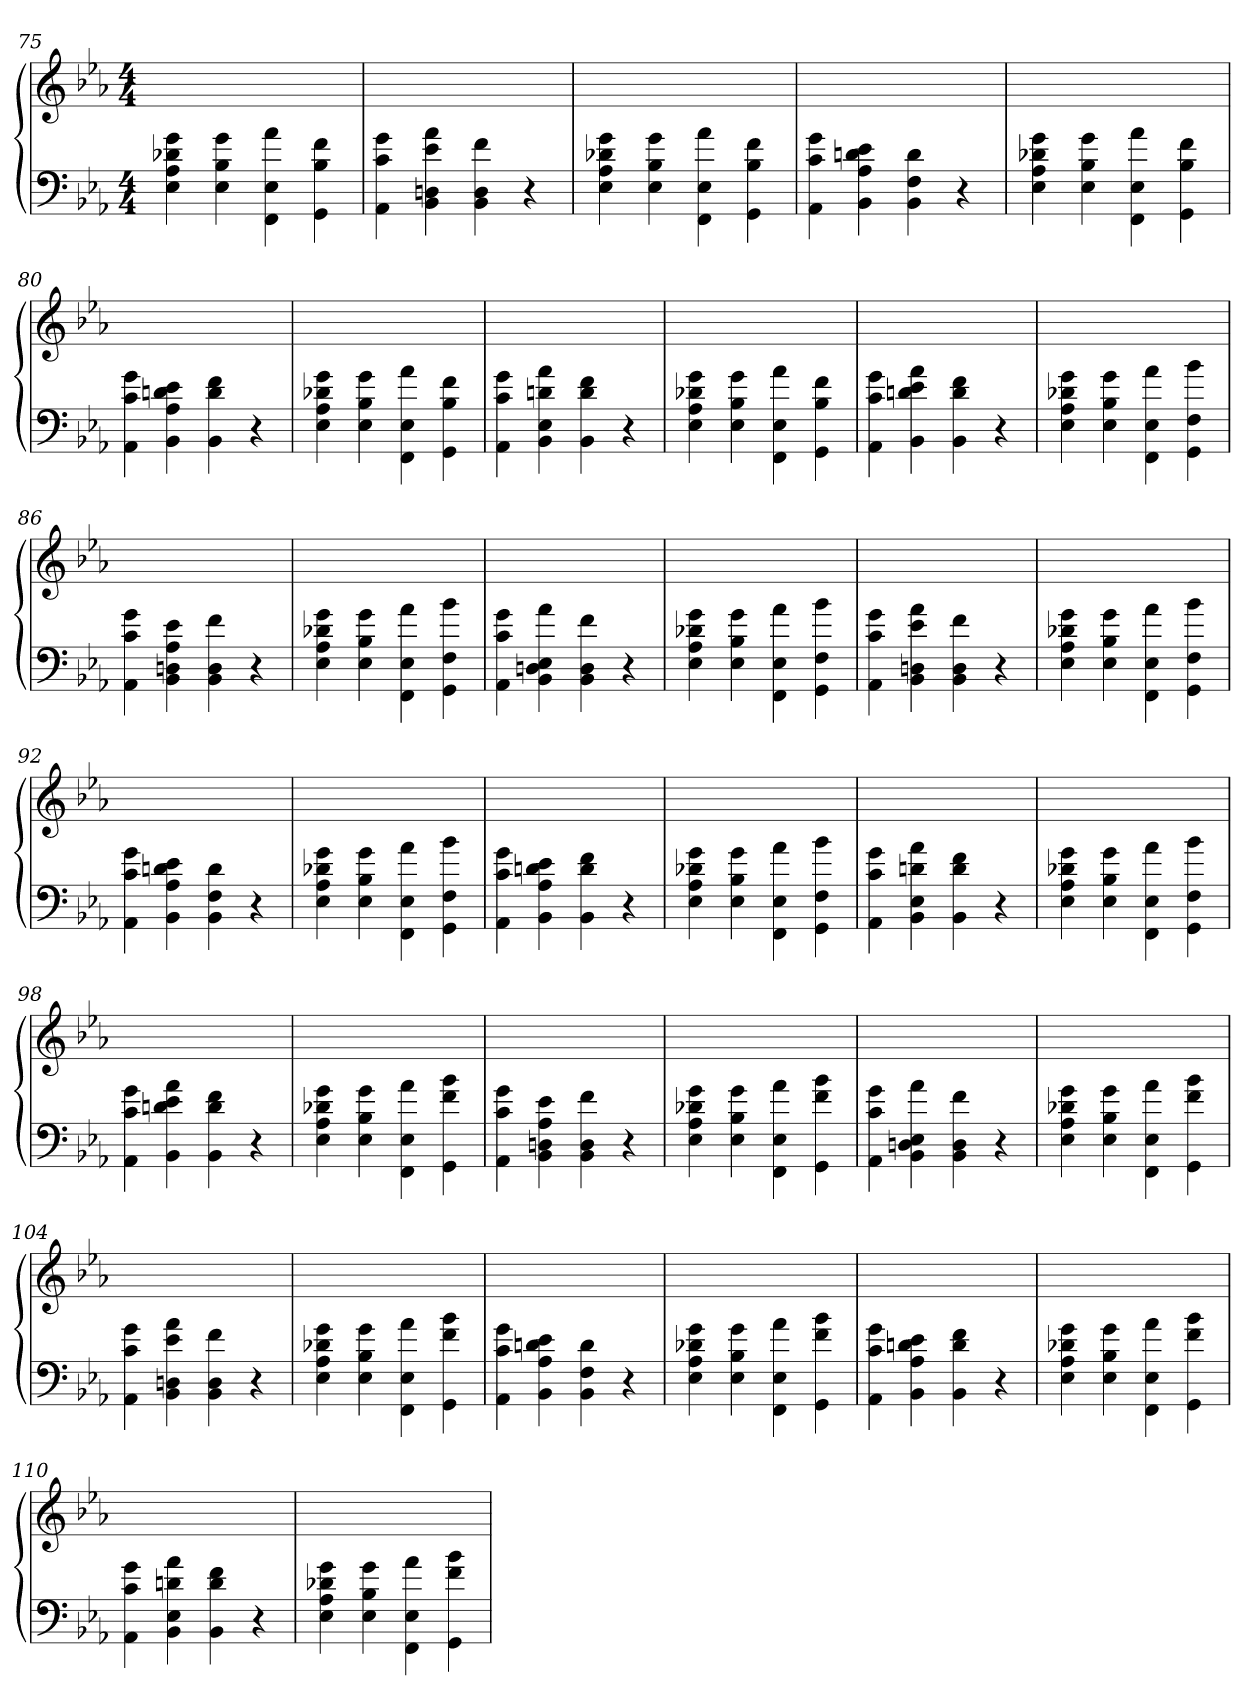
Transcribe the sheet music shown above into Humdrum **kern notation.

**kern	**kern
*part2	*part1
*staff2	*staff1
*clefF4	*clefG2
*k[b-e-a-]	*k[b-e-a-]
*E-:	*E-:
*M4/4	*M4/4
=75	=75
4E- 4A- 4d-X 4g	1ryy
4E- 4B- 4g	.
4FF 4E- 4a-	.
4GG 4B- 4f	.
=76	=76
4AA- 4c 4g	1ryy
4BB- 4Dn 4e- 4a-	.
4BB- 4D 4f	.
4r	.
=77	=77
4E- 4A- 4d-X 4g	1ryy
4E- 4B- 4g	.
4FF 4E- 4a-	.
4GG 4B- 4f	.
=78	=78
4AA- 4c 4g	1ryy
4BB- 4A- 4dn 4e-	.
4BB- 4F 4d	.
4r	.
=79	=79
4E- 4A- 4d-X 4g	1ryy
4E- 4B- 4g	.
4FF 4E- 4a-	.
4GG 4B- 4f	.
=80	=80
4AA- 4c 4g	1ryy
4BB- 4A- 4dn 4e-	.
4BB- 4d 4f	.
4r	.
=81	=81
4E- 4A- 4d-X 4g	1ryy
4E- 4B- 4g	.
4FF 4E- 4a-	.
4GG 4B- 4f	.
=82	=82
4AA- 4c 4g	1ryy
4BB- 4E- 4dn 4a-	.
4BB- 4d 4f	.
4r	.
=83	=83
4E- 4A- 4d-X 4g	1ryy
4E- 4B- 4g	.
4FF 4E- 4a-	.
4GG 4B- 4f	.
=84	=84
4AA- 4c 4g	1ryy
4BB- 4dn 4e- 4a-	.
4BB- 4d 4f	.
4r	.
=85	=85
4E- 4A- 4d-X 4g	1ryy
4E- 4B- 4g	.
4FF 4E- 4a-	.
4GG 4F 4b-	.
=86	=86
4AA- 4c 4g	1ryy
4BB- 4Dn 4A- 4e-	.
4BB- 4D 4f	.
4r	.
=87	=87
4E- 4A- 4d-X 4g	1ryy
4E- 4B- 4g	.
4FF 4E- 4a-	.
4GG 4F 4b-	.
=88	=88
4AA- 4c 4g	1ryy
4BB- 4Dn 4E- 4a-	.
4BB- 4D 4f	.
4r	.
=89	=89
4E- 4A- 4d-X 4g	1ryy
4E- 4B- 4g	.
4FF 4E- 4a-	.
4GG 4F 4b-	.
=90	=90
4AA- 4c 4g	1ryy
4BB- 4Dn 4e- 4a-	.
4BB- 4D 4f	.
4r	.
=91	=91
4E- 4A- 4d-X 4g	1ryy
4E- 4B- 4g	.
4FF 4E- 4a-	.
4GG 4F 4b-	.
=92	=92
4AA- 4c 4g	1ryy
4BB- 4A- 4dn 4e-	.
4BB- 4F 4d	.
4r	.
=93	=93
4E- 4A- 4d-X 4g	1ryy
4E- 4B- 4g	.
4FF 4E- 4a-	.
4GG 4F 4b-	.
=94	=94
4AA- 4c 4g	1ryy
4BB- 4A- 4dn 4e-	.
4BB- 4d 4f	.
4r	.
=95	=95
4E- 4A- 4d-X 4g	1ryy
4E- 4B- 4g	.
4FF 4E- 4a-	.
4GG 4F 4b-	.
=96	=96
4AA- 4c 4g	1ryy
4BB- 4E- 4dn 4a-	.
4BB- 4d 4f	.
4r	.
=97	=97
4E- 4A- 4d-X 4g	1ryy
4E- 4B- 4g	.
4FF 4E- 4a-	.
4GG 4F 4b-	.
=98	=98
4AA- 4c 4g	1ryy
4BB- 4dn 4e- 4a-	.
4BB- 4d 4f	.
4r	.
=99	=99
4E- 4A- 4d-X 4g	1ryy
4E- 4B- 4g	.
4FF 4E- 4a-	.
4GG 4f 4b-	.
=100	=100
4AA- 4c 4g	1ryy
4BB- 4Dn 4A- 4e-	.
4BB- 4D 4f	.
4r	.
=101	=101
4E- 4A- 4d-X 4g	1ryy
4E- 4B- 4g	.
4FF 4E- 4a-	.
4GG 4f 4b-	.
=102	=102
4AA- 4c 4g	1ryy
4BB- 4Dn 4E- 4a-	.
4BB- 4D 4f	.
4r	.
=103	=103
4E- 4A- 4d-X 4g	1ryy
4E- 4B- 4g	.
4FF 4E- 4a-	.
4GG 4f 4b-	.
=104	=104
4AA- 4c 4g	1ryy
4BB- 4Dn 4e- 4a-	.
4BB- 4D 4f	.
4r	.
=105	=105
4E- 4A- 4d-X 4g	1ryy
4E- 4B- 4g	.
4FF 4E- 4a-	.
4GG 4f 4b-	.
=106	=106
4AA- 4c 4g	1ryy
4BB- 4A- 4dn 4e-	.
4BB- 4F 4d	.
4r	.
=107	=107
4E- 4A- 4d-X 4g	1ryy
4E- 4B- 4g	.
4FF 4E- 4a-	.
4GG 4f 4b-	.
=108	=108
4AA- 4c 4g	1ryy
4BB- 4A- 4dn 4e-	.
4BB- 4d 4f	.
4r	.
=109	=109
4E- 4A- 4d-X 4g	1ryy
4E- 4B- 4g	.
4FF 4E- 4a-	.
4GG 4f 4b-	.
=110	=110
4AA- 4c 4g	1ryy
4BB- 4E- 4dn 4a-	.
4BB- 4d 4f	.
4r	.
=111	=111
4E- 4A- 4d-X 4g	1ryy
4E- 4B- 4g	.
4FF 4E- 4a-	.
4GG 4f 4b-	.
=	=
*-	*-
